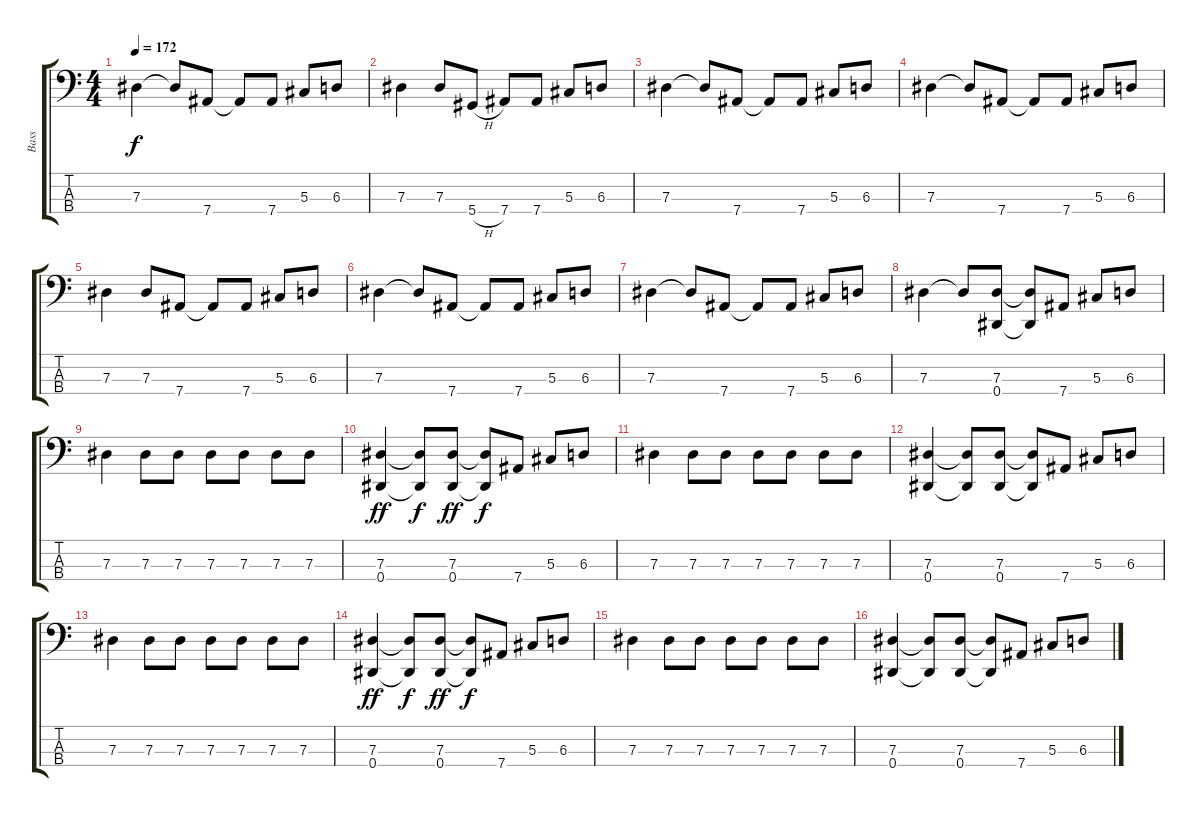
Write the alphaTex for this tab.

\track ("Bass" "Bass") {instrument electricbassfinger}
\staff {score tabs}
\tuning (Gb2 Db2 Ab1 Eb1) {hide}
\ts (4 4)
\tempo 172
\clef f4
\ks c
7.3.4{dy f} 7.3{t}.8 7.4.8 7.4{t}.8 7.4.8 5.3.8 6.3.8 |
7.3.4 7.3.8 5.4{h}.8 7.4.8 7.4.8 5.3.8 6.3.8 |
7.3.4 7.3{t}.8 7.4.8 7.4{t}.8 7.4.8 5.3.8 6.3.8 |
7.3.4 7.3{t}.8 7.4.8 7.4{t}.8 7.4.8 5.3.8 6.3.8 |
7.3.4 7.3.8 7.4.8 7.4{t}.8 7.4.8 5.3.8 6.3.8 |
7.3.4 7.3{t}.8 7.4.8 7.4{t}.8 7.4.8 5.3.8 6.3.8 |
7.3.4 7.3{t}.8 7.4.8 7.4{t}.8 7.4.8 5.3.8 6.3.8 |
7.3.4 7.3{t}.8 (7.3 0.4).8 (7.3{t} 0.4{t}).8 7.4.8 5.3.8 6.3.8 |
7.3.4 7.3.8 7.3.8 7.3.8 7.3.8 7.3.8 7.3.8 |
(7.3 0.4).4{dy ff} (7.3{t} 0.4{t}).8{dy f} (7.3 0.4).8{dy ff} (7.3{t} 0.4{t}).8{dy f} 7.4.8 5.3.8 6.3.8 |
7.3.4 7.3.8 7.3.8 7.3.8 7.3.8 7.3.8 7.3.8 |
(7.3 0.4).4 (7.3{t} 0.4{t}).8 (7.3 0.4).8 (7.3{t} 0.4{t}).8 7.4.8 5.3.8 6.3.8 |
7.3.4 7.3.8 7.3.8 7.3.8 7.3.8 7.3.8 7.3.8 |
(7.3 0.4).4{dy ff} (7.3{t} 0.4{t}).8{dy f} (7.3 0.4).8{dy ff} (7.3{t} 0.4{t}).8{dy f} 7.4.8 5.3.8 6.3.8 |
7.3.4 7.3.8 7.3.8 7.3.8 7.3.8 7.3.8 7.3.8 |
(7.3 0.4).4 (7.3{t} 0.4{t}).8 (7.3 0.4).8 (7.3{t} 0.4{t}).8 7.4.8 5.3.8 6.3.8
